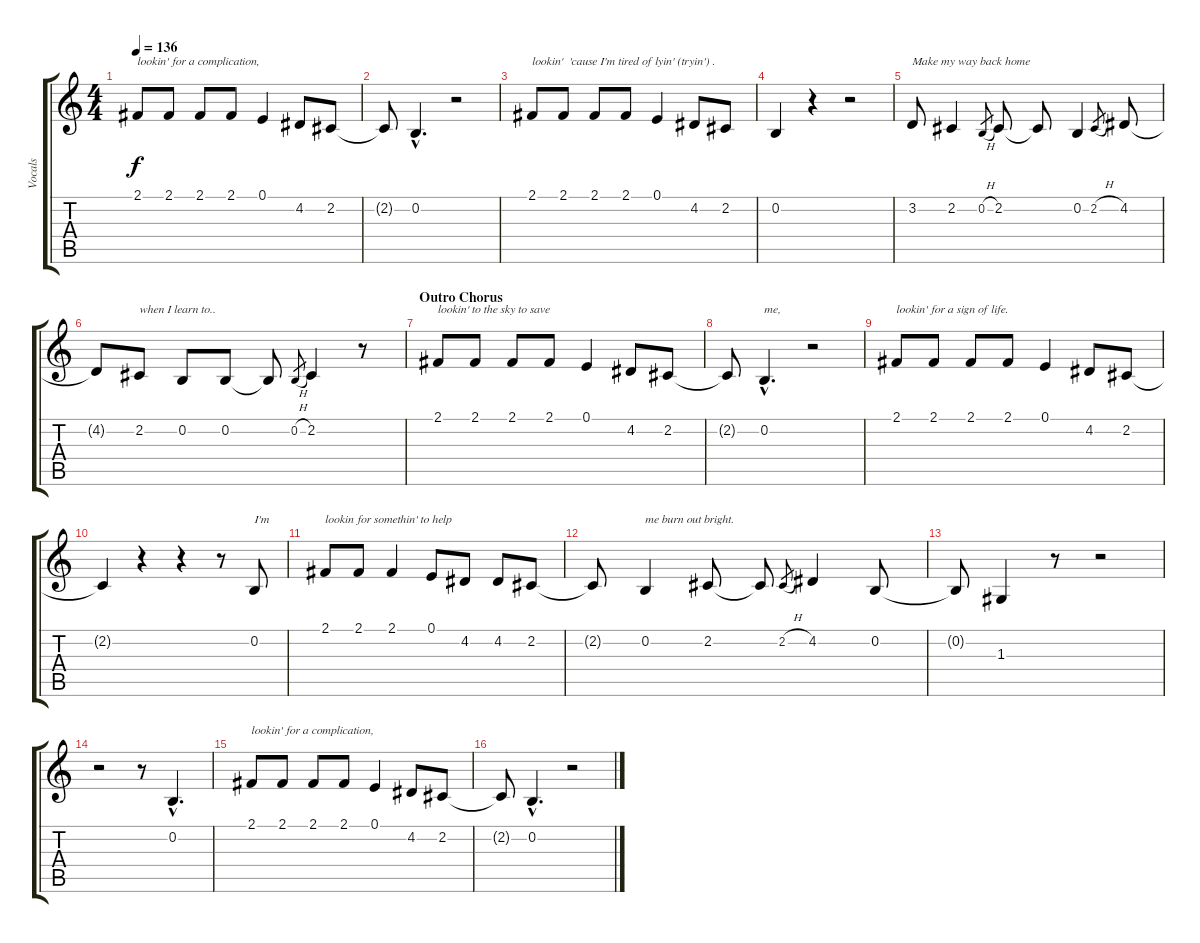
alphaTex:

\track ("Vocals" "Vocals") {instrument stringensemble1}
\staff {score tabs}
\tuning (E4 B3 G3 D3 A2 E2) {hide}
\ts (4 4)
\tempo 136
\clef g2
\ks c
2.1.8{txt "lookin' for a complication," dy f} 2.1.8 2.1.8 2.1.8 0.1.4 4.2.8 2.2.8 |
2.2{t}.8 0.2{hac}.4{d} r.2 |
2.1.8{txt "lookin'  'cause I'm tired of lyin' (tryin') ."} 2.1.8 2.1.8 2.1.8 0.1.4 4.2.8 2.2.8 |
0.2.4 r.4 r.2 |
3.2.8{txt "Make my way back home"} 2.2.4 0.2{h}.8{gr} 2.2.8 2.2{t}.8 0.2.4 2.2{h}.8{gr} 4.2.8 |
4.2{t}.8 2.2.8{txt "when I learn to.."} 0.2.8 0.2.8 0.2{t}.8 0.2{h}.8{gr} 2.2.4 r.8 |
\section ("" "Outro Chorus")
2.1.8{txt "lookin' to the sky to save"} 2.1.8 2.1.8 2.1.8 0.1.4 4.2.8 2.2.8 |
2.2{t}.8 0.2{hac}.4{d txt "me,"} r.2 |
2.1.8{txt "lookin' for a sign of life."} 2.1.8 2.1.8 2.1.8 0.1.4 4.2.8 2.2.8 |
2.2{t}.4 r.4 r.4 r.8 0.2.8{txt "I'm"} |
2.1.8{txt "lookin for somethin' to help"} 2.1.8 2.1.4 0.1.8 4.2.8 4.2.8 2.2.8 |
2.2{t}.8 0.2.4{txt "me burn out bright."} 2.2.8 2.2{t}.8 2.2{h}.8{gr} 4.2.4 0.2.8 |
0.2{t}.8 1.3.4 r.8 r.2 |
r.2 r.8 0.2{hac}.4{d} |
2.1.8{txt "lookin' for a complication,"} 2.1.8 2.1.8 2.1.8 0.1.4 4.2.8 2.2.8 |
2.2{t}.8 0.2{hac}.4{d} r.2
